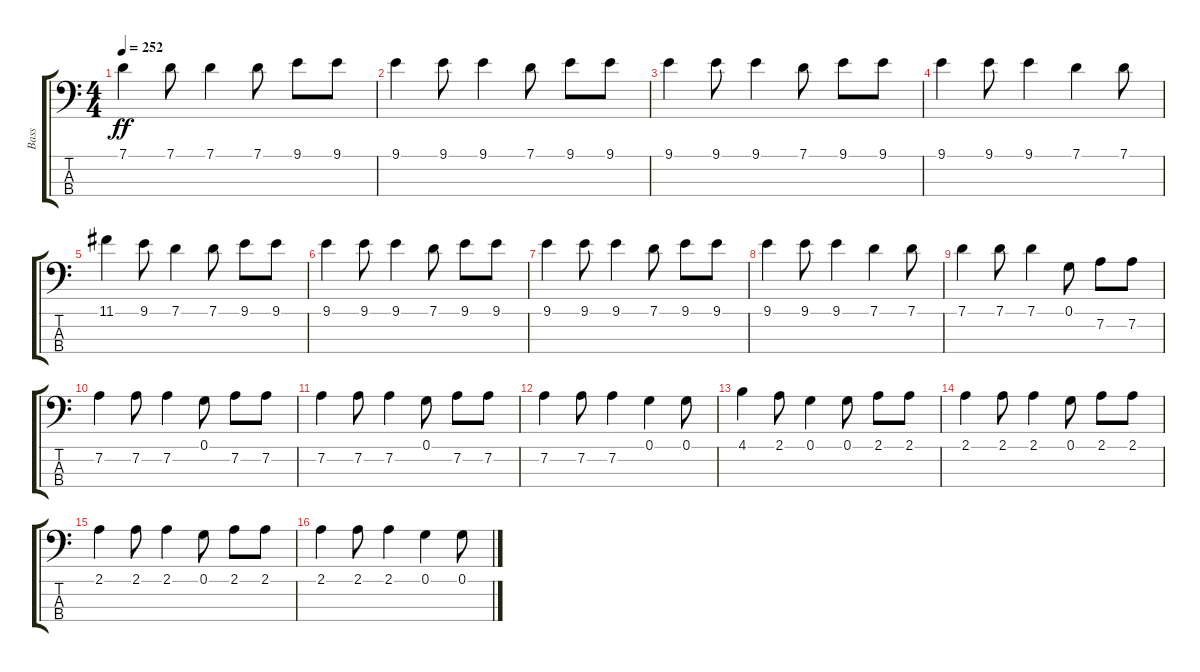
\track ("Bass" "Bass") {instrument electricbassfinger}
\staff {score tabs}
\tuning (G2 D2 A1 D1) {hide}
\ts (4 4)
\tempo 252
\clef f4
\ks c
7.1.4{dy ff} 7.1.8 7.1.4 7.1.8 9.1.8 9.1.8 |
9.1.4 9.1.8 9.1.4 7.1.8 9.1.8 9.1.8 |
9.1.4 9.1.8 9.1.4 7.1.8 9.1.8 9.1.8 |
9.1.4 9.1.8 9.1.4 7.1.4 7.1.8 |
11.1.4 9.1.8 7.1.4 7.1.8 9.1.8 9.1.8 |
9.1.4 9.1.8 9.1.4 7.1.8 9.1.8 9.1.8 |
9.1.4 9.1.8 9.1.4 7.1.8 9.1.8 9.1.8 |
9.1.4 9.1.8 9.1.4 7.1.4 7.1.8 |
7.1.4 7.1.8 7.1.4 0.1.8 7.2.8 7.2.8 |
7.2.4 7.2.8 7.2.4 0.1.8 7.2.8 7.2.8 |
7.2.4 7.2.8 7.2.4 0.1.8 7.2.8 7.2.8 |
7.2.4 7.2.8 7.2.4 0.1.4 0.1.8 |
4.1.4 2.1.8 0.1.4 0.1.8 2.1.8 2.1.8 |
2.1.4 2.1.8 2.1.4 0.1.8 2.1.8 2.1.8 |
2.1.4 2.1.8 2.1.4 0.1.8 2.1.8 2.1.8 |
2.1.4 2.1.8 2.1.4 0.1.4 0.1.8
